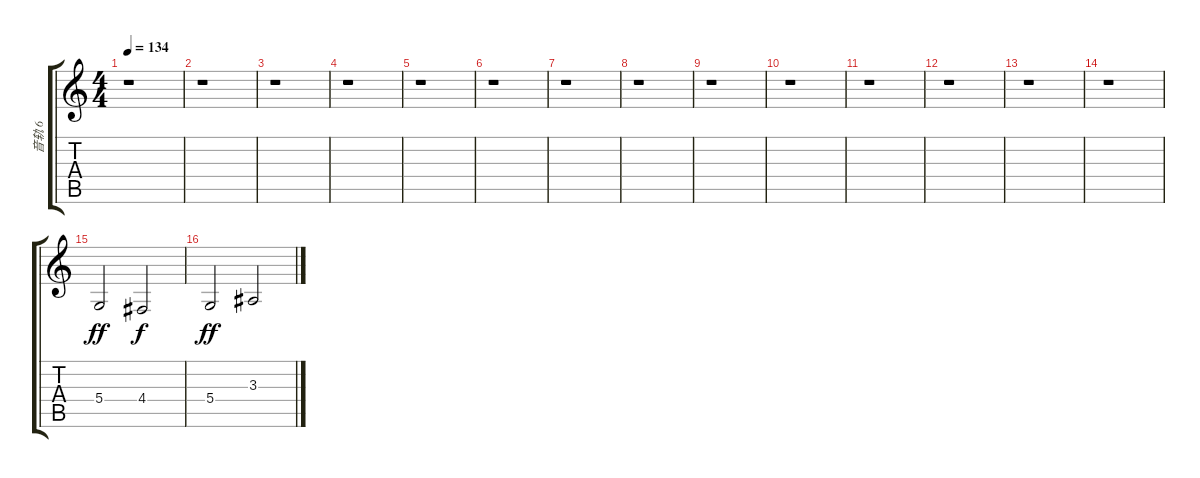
\track ("音轨 6" "音轨 6") {instrument stringensemble1}
\staff {score tabs}
\tuning (E4 B3 G3 D3 A2 E2) {hide}
\ts (4 4)
\tempo 134
\clef g2
\ks c
r.1{dy ff instrument stringensemble1} |
r.1 |
r.1{volume 12 balance 6 instrument stringensemble1} |
r.1 |
r.1 |
r.1 |
r.1 |
r.1 |
r.1 |
r.1 |
r.1 |
r.1 |
r.1 |
r.1 |
5.4.2{volume 10} 4.4.2{dy f} |
5.4.2{dy ff} 3.3.2
